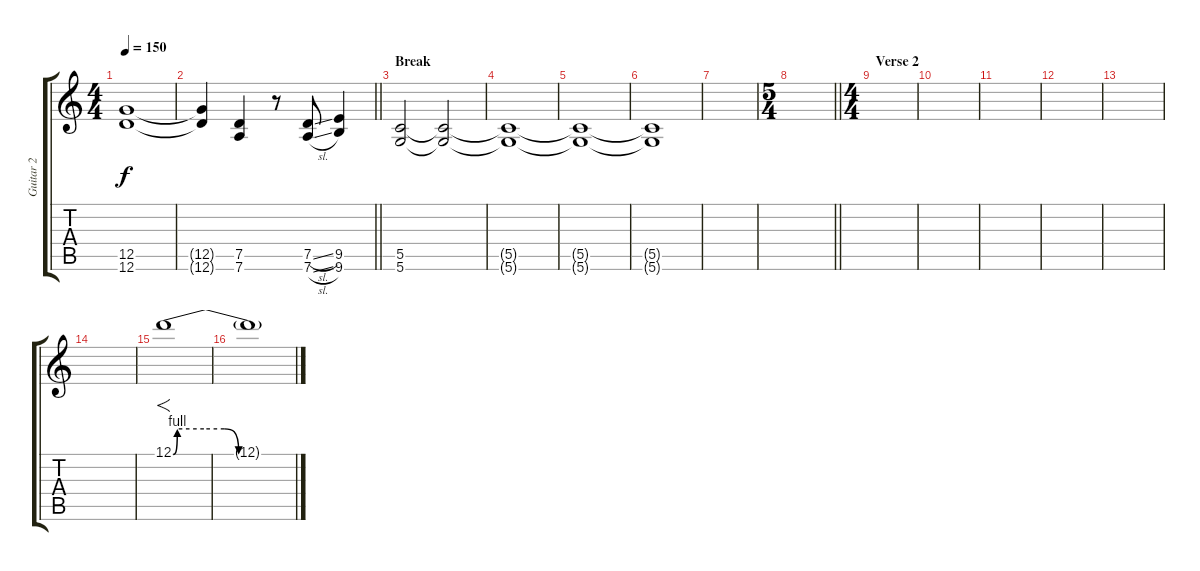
\track ("Guitar 2" "Guitar 2") {instrument distortionguitar}
\staff {score tabs}
\tuning (D4 A3 F3 C3 G2 D2) {hide}
\ts (4 4)
\tempo 150
\clef g2
\ks c
(12.5{t} 12.6{t}).1{dy f} |
\barLineRight lightlight
(12.5{t} 12.6{t}).4 (7.5 7.6).4 r.8 (7.5{sl} 7.6{sl}).8 (9.5 9.6).4 |
\section ("" "Break")
(5.5 5.6).2 (5.5{t} 5.6{t}).2{volume 2} |
(5.5{t} 5.6{t}).1 |
(5.5{t} 5.6{t}).1 |
(5.5{t} 5.6{t}).1 |
|
\ts (5 4)
\barLineRight lightlight
|
\ts (4 4)
\section ("" "Verse 2")
|
|
|
|
|
|
12.1{be (custom 0 0 2 4 15 4 25 4 32 0 49 0 60 0)}.1{f} |
12.1{t}.1
